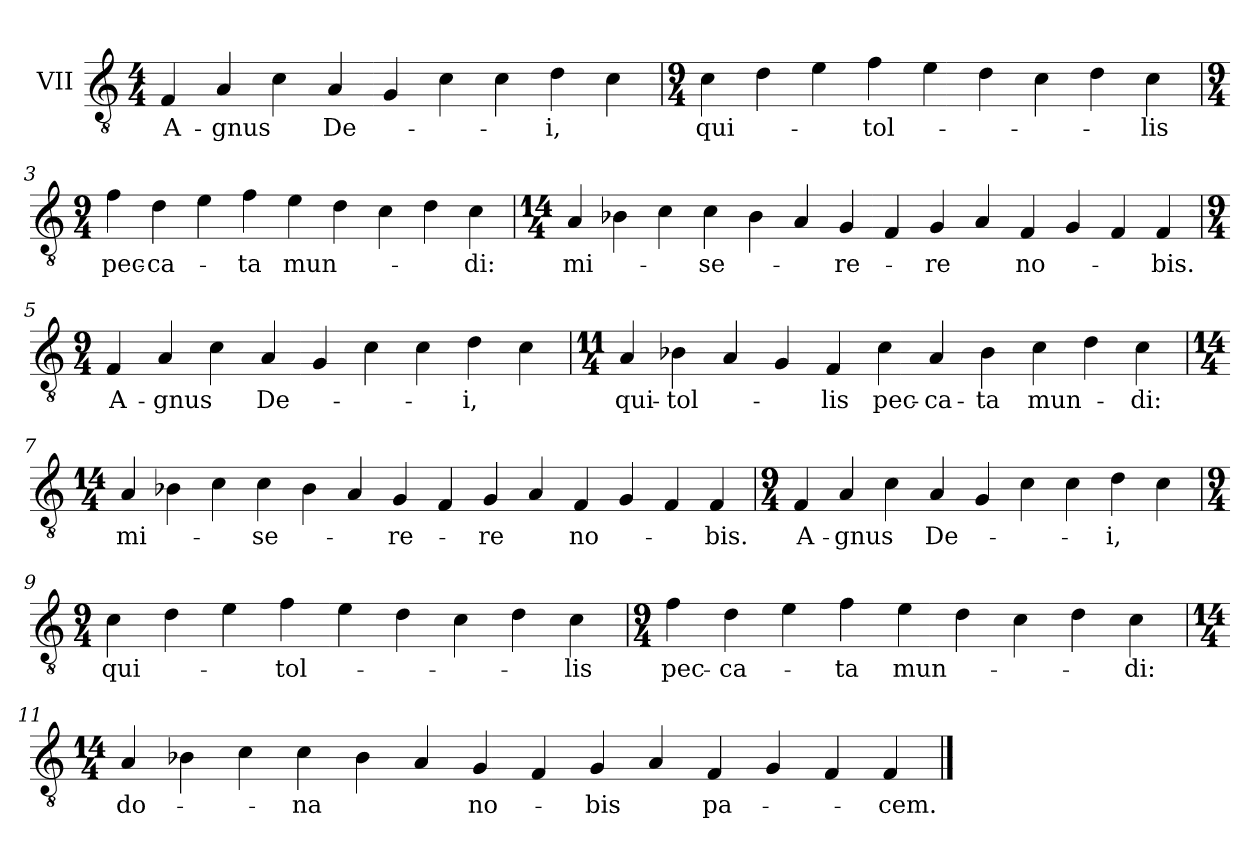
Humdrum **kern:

**kern	**text
*part1	*part1
*staff1	*staff1
*I"VII	*
*clefGv2	*
*k[]	*
*M4/4	*
=1	=1
4F	A-
4A	-gnus
4c	.
4A	De-
4G	.
4c	.
4c	.
4d	-i,
4c	.
=2	=2
*M9/4	*
4c	qui-
4d	.
4e	.
4f	tol-
4e	.
4d	.
4c	.
4d	.
4c	-lis
=3	=3
*M9/4	*
4f	pec-
4d	-ca-
4e	.
4f	-ta
4e	mun-
4d	.
4c	.
4d	.
4c	-di:
=4	=4
*M14/4	*
4A	mi-
4B-X	.
4c	.
4c	-se-
4B-	.
4A	.
4G	-re-
4F	.
4G	-re
4A	.
4F	no-
4G	.
4F	.
4F	-bis.
=5	=5
*M9/4	*
4F	A-
4A	-gnus
4c	.
4A	De-
4G	.
4c	.
4c	.
4d	-i,
4c	.
=6	=6
*M11/4	*
4A	qui-
4B-X	tol-
4A	.
4G	.
4F	-lis
4c	pec-
4A	-ca-
4B-	-ta
4c	mun-
4d	.
4c	-di:
=7	=7
*M14/4	*
4A	mi-
4B-X	.
4c	.
4c	-se-
4B-	.
4A	.
4G	-re-
4F	.
4G	-re
4A	.
4F	no-
4G	.
4F	.
4F	-bis.
=8	=8
*M9/4	*
4F	A-
4A	-gnus
4c	.
4A	De-
4G	.
4c	.
4c	.
4d	-i,
4c	.
=9	=9
*M9/4	*
4c	qui-
4d	.
4e	.
4f	tol-
4e	.
4d	.
4c	.
4d	.
4c	-lis
=10	=10
*M9/4	*
4f	pec-
4d	-ca-
4e	.
4f	-ta
4e	mun-
4d	.
4c	.
4d	.
4c	-di:
=11	=11
*M14/4	*
4A	do-
4B-X	.
4c	.
4c	-na
4B-	.
4A	.
4G	no-
4F	.
4G	-bis
4A	.
4F	pa-
4G	.
4F	.
4F	-cem.
==	==
*-	*-
